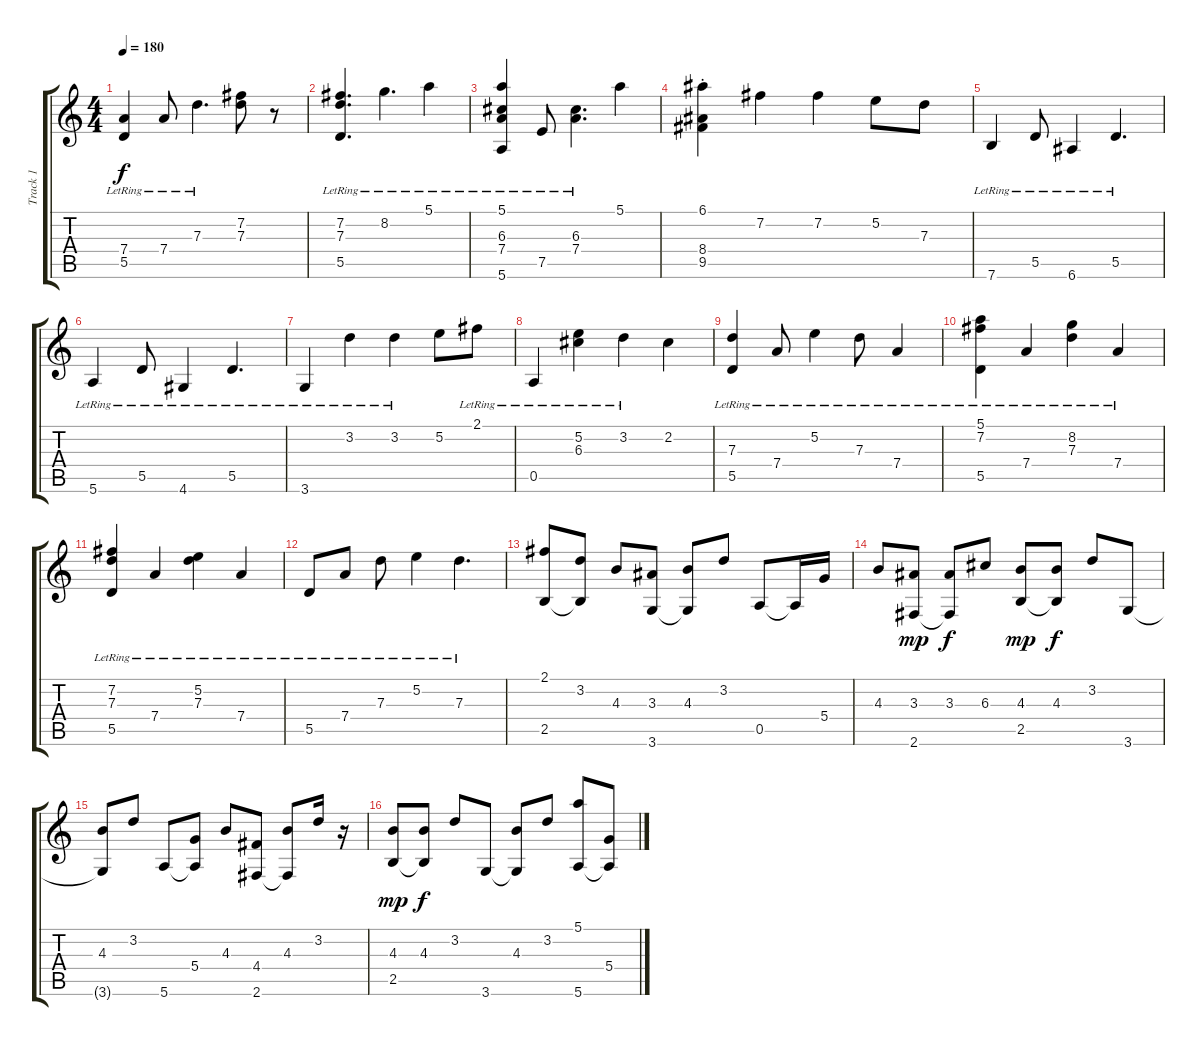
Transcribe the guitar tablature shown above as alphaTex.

\track ("Track 1" "Track 1") {instrument acousticguitarnylon}
\staff {score tabs}
\tuning (E4 B3 G3 D3 A2 E2) {hide}
\ts (4 4)
\tempo 180
\clef g2
\ks c
(7.4{lr} 5.5{lr}).4{dy f} 7.4{lr}.8 7.3{lr}.4{d} (7.2 7.3).8 r.8 |
(7.2{lr} 7.3{lr} 5.5{lr}).4{d} 8.2{lr}.4{d} 5.1{lr}.4 |
(5.1{lr} 6.3{lr} 7.4{lr} 5.6{lr}).4 7.5{lr}.8 (6.3{lr} 7.4{lr}).4{d} 5.1.4 |
(6.1 8.4{st} 9.5{st}).4 7.2.4 7.2.4 5.2.8 7.3.8 |
7.6{lr}.4 5.5{lr}.8 6.6{lr}.4 5.5{lr}.4{d} |
5.6{lr}.4 5.5{lr}.8 4.6{lr}.4 5.5{lr}.4{d} |
3.6{lr}.4 3.2{lr}.4 3.2{lr}.4 5.2.8 2.1{lr}.8 |
0.5{lr}.4 (5.2{lr} 6.3).4 3.2{lr}.4 2.2.4 |
(7.3{lr} 5.5{lr}).4 7.4{lr}.8 5.2{lr}.4 7.3{lr}.8 7.4{lr}.4 |
(5.1{lr} 7.2{lr} 5.5{lr}).4 7.4{lr}.4 (8.2{lr} 7.3{lr}).4 7.4{lr}.4 |
(7.2{lr} 7.3{lr} 5.5{lr}).4 7.4{lr}.4 (5.2{lr} 7.3{lr}).4 7.4{lr}.4 |
5.5{lr}.8 7.4{lr}.8 7.3{lr}.8 5.2{lr}.4 7.3{lr}.4{d} |
(2.1 2.5).8 (3.2 2.5{t}).8 4.3.8 (3.3 3.6).8 (4.3 3.6{t}).8 3.2.8 0.5.8 0.5{t}.16 5.4.16 |
4.3.8 (3.3 2.6).8{dy mp} (3.3 2.6{t}).8{dy f} 6.3.8 (4.3 2.5).8{dy mp} (4.3 2.5{t}).8{dy f} 3.2.8 3.6.8 |
(4.3 3.6{t}).8 3.2.8 5.6.8 (5.4 5.6{t}).8 4.3.8 (4.4 2.6).8 (4.3 2.6{t}).8 3.2.16 r.16 |
(4.3 2.5).8{dy mp} (4.3 2.5{t}).8{dy f} 3.2.8 3.6.8 (4.3 3.6{t}).8 3.2.8 (5.1 5.6).8 (5.4 5.6{t}).8
